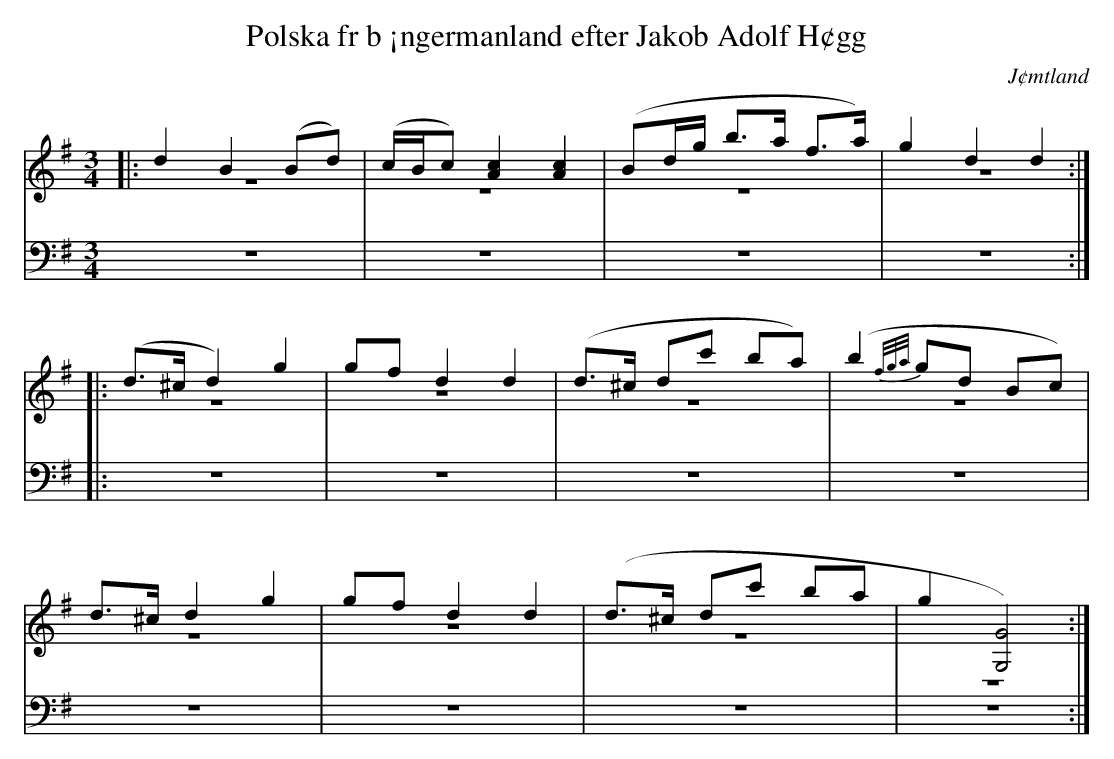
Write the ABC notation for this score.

X:1
T: Polska fr b ¡ngermanland efter Jakob Adolf H¢gg
O: J¢mtland
M: 3/4
L: 1/8
K: G
V:1
V:2 merge
V:3
V:4 merge
V:1
|:d2 B2 (Bd)|(c/B/c) [A2c2] [A2c2]|(Bd/g/ b>a f>a)|g2 d2 d2:|
|:(d>^c d2) g2|gf d2 d2|(d>^c dc' ba)|(b2 {f1/2g1/2a1/2}gd Bc)|
d>^c d2 g2|gf d2 d2|(d>^c dc' ba|g2 [G4G,4]):|
V:2
z6|z6|z6|z6:|
|:z6|z6|z6|z6|
z6|z6|z6|z6:|
V:3 clef=bass
z6|z6|z6|z6:|
|:z6|z6|z6|z6|
z6|z6|z6|z6:|
V:4 clef=bass
z6|z6|z6|z6:|
|:z6|z6|z6|z6|
z6|z6|z6|z6:|
